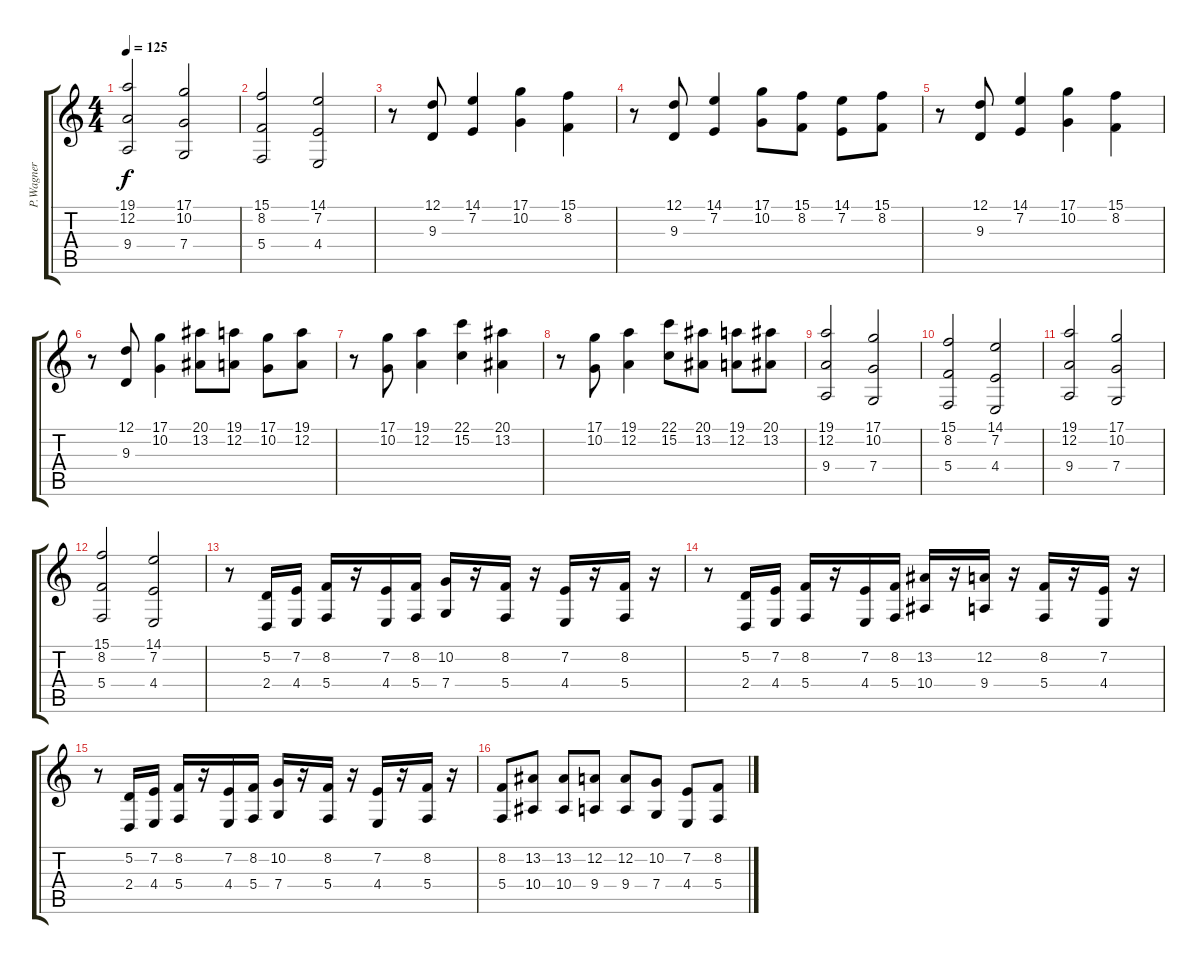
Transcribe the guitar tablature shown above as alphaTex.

\track ("P.Wagner" "P.Wagner") {instrument violin}
\staff {score tabs}
\tuning (D4 A3 F3 C3 G2 D2) {hide}
\ts (4 4)
\tempo 125
\clef g2
\ks c
(19.1 12.2 9.4).2{dy f} (17.1 10.2 7.4).2 |
(15.1 8.2 5.4).2 (14.1 7.2 4.4).2 |
r.8 (12.1 9.3).8 (14.1 7.2).4 (17.1 10.2).4 (15.1 8.2).4 |
r.8 (12.1 9.3).8 (14.1 7.2).4 (17.1 10.2).8 (15.1 8.2).8 (14.1 7.2).8 (15.1 8.2).8 |
r.8 (12.1 9.3).8 (14.1 7.2).4 (17.1 10.2).4 (15.1 8.2).4 |
r.8 (12.1 9.3).8 (17.1 10.2).4 (20.1 13.2).8 (19.1 12.2).8 (17.1 10.2).8 (19.1 12.2).8 |
r.8 (17.1 10.2).8 (19.1 12.2).4 (22.1 15.2).4 (20.1 13.2).4 |
r.8 (17.1 10.2).8 (19.1 12.2).4 (22.1 15.2).8 (20.1 13.2).8 (19.1 12.2).8 (20.1 13.2).8 |
(19.1 12.2 9.4).2 (17.1 10.2 7.4).2 |
(15.1 8.2 5.4).2 (14.1 7.2 4.4).2 |
(19.1 12.2 9.4).2 (17.1 10.2 7.4).2 |
(15.1 8.2 5.4).2 (14.1 7.2 4.4).2 |
r.8 (5.2 2.4).16 (7.2 4.4).16 (8.2 5.4).16 r.16 (7.2 4.4).16 (8.2 5.4).16 (10.2 7.4).16 r.16 (8.2 5.4).16 r.16 (7.2 4.4).16 r.16 (8.2 5.4).16 r.16 |
r.8 (5.2 2.4).16 (7.2 4.4).16 (8.2 5.4).16 r.16 (7.2 4.4).16 (8.2 5.4).16 (13.2 10.4).16 r.16 (12.2 9.4).16 r.16 (8.2 5.4).16 r.16 (7.2 4.4).16 r.16 |
r.8 (5.2 2.4).16 (7.2 4.4).16 (8.2 5.4).16 r.16 (7.2 4.4).16 (8.2 5.4).16 (10.2 7.4).16 r.16 (8.2 5.4).16 r.16 (7.2 4.4).16 r.16 (8.2 5.4).16 r.16 |
(8.2 5.4).8 (13.2 10.4).8 (13.2 10.4).8 (12.2 9.4).8 (12.2 9.4).8 (10.2 7.4).8 (7.2 4.4).8 (8.2 5.4).8
